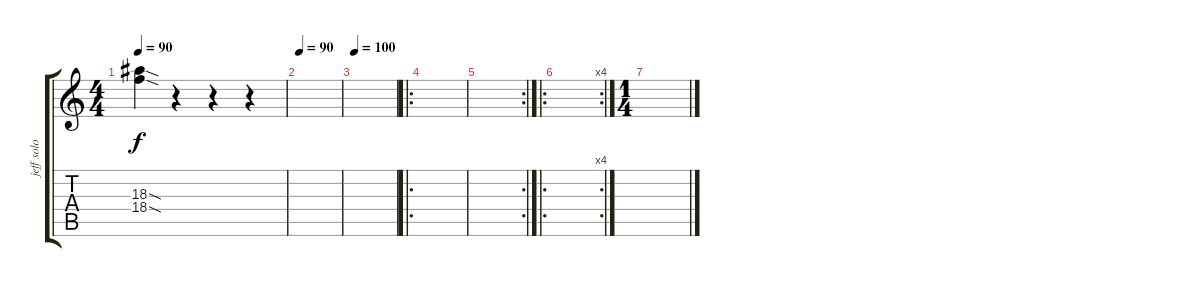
\track ("jeff solo" "jeff solo") {instrument distortionguitar}
\staff {score tabs}
\tuning (Db4 Ab3 E3 B2 Gb2 Db2) {hide}
\ts (4 4)
\tempo 90
\clef g2
\ks c
(18.3{sod} 18.4{sod}).4{dy f} r.4 r.4 r.4 |
\tempo 90
|
\tempo 90
\tempo 100
|
\ro
|
\rc 2
|
\ro
\rc 4
|
\ts (1 4)
